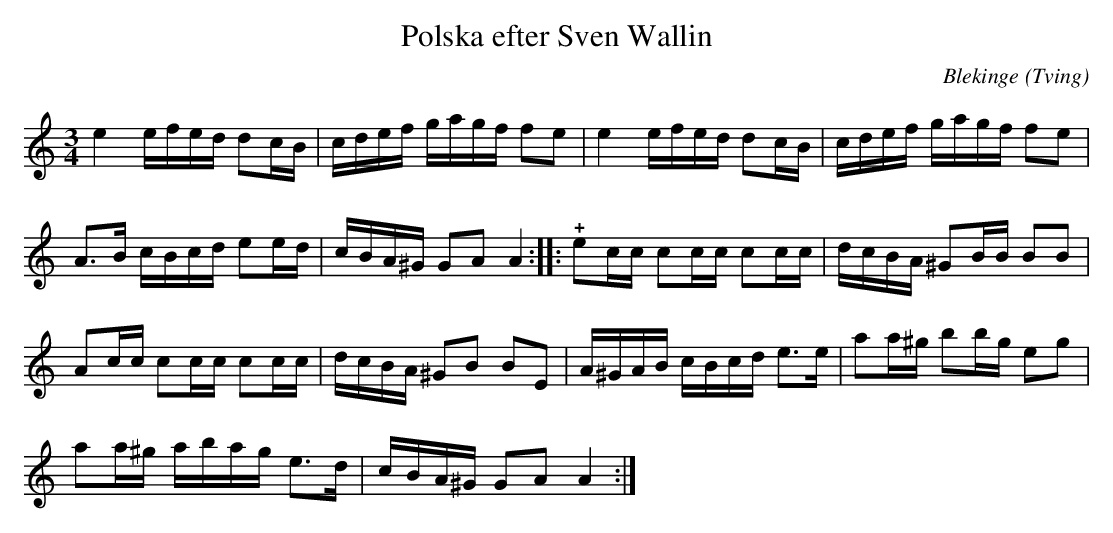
X:1
T: Polska efter Sven Wallin
O: Blekinge (Tving)
M: 3/4
L: 1/8
K: Am
e2 e/f/e/d/ dc/B/ | c/d/e/f/ g/a/g/f/ fe | e2 e/f/e/d/ dc/B/ | c/d/e/f/ g/a/g/f/ fe |
A>B c/B/c/d/ ee/d/ | c/B/A/^G/ GA A2 :: !+!ec/c/ cc/c/ cc/c/ | d/c/B/A/ ^GB/B/ BB |
Ac/c/ cc/c/ cc/c/ | d/c/B/A/ ^GB BE | A/^G/A/B/ c/B/c/d/ e>e | aa/^g/ bb/g/ eg |
aa/^g/ a/b/a/g/ e>d | c/B/A/^G/ GA A2 :|
